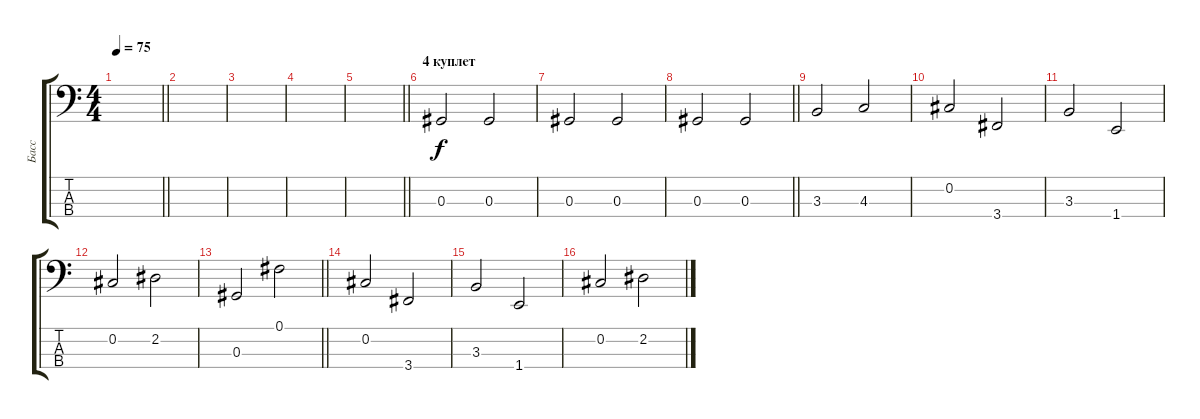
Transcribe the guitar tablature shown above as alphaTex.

\track ("Басс" "Басс") {instrument electricbassfinger}
\staff {score tabs}
\tuning (Gb2 Db2 Ab1 Eb1) {hide}
\ts (4 4)
\tempo 75
\clef f4
\barLineRight lightlight
\ks c
|
|
|
|
\barLineRight lightlight
|
\section ("" "4 куплет")
0.3.2 0.3.2 |
0.3.2 0.3.2 |
\barLineRight lightlight
0.3.2 0.3.2 |
3.3.2 4.3.2 |
0.2.2 3.4.2 |
3.3.2 1.4.2 |
0.2.2 2.2.2 |
\barLineRight lightlight
0.3.2 0.1.2 |
0.2.2 3.4.2 |
3.3.2 1.4.2 |
0.2.2 2.2.2
